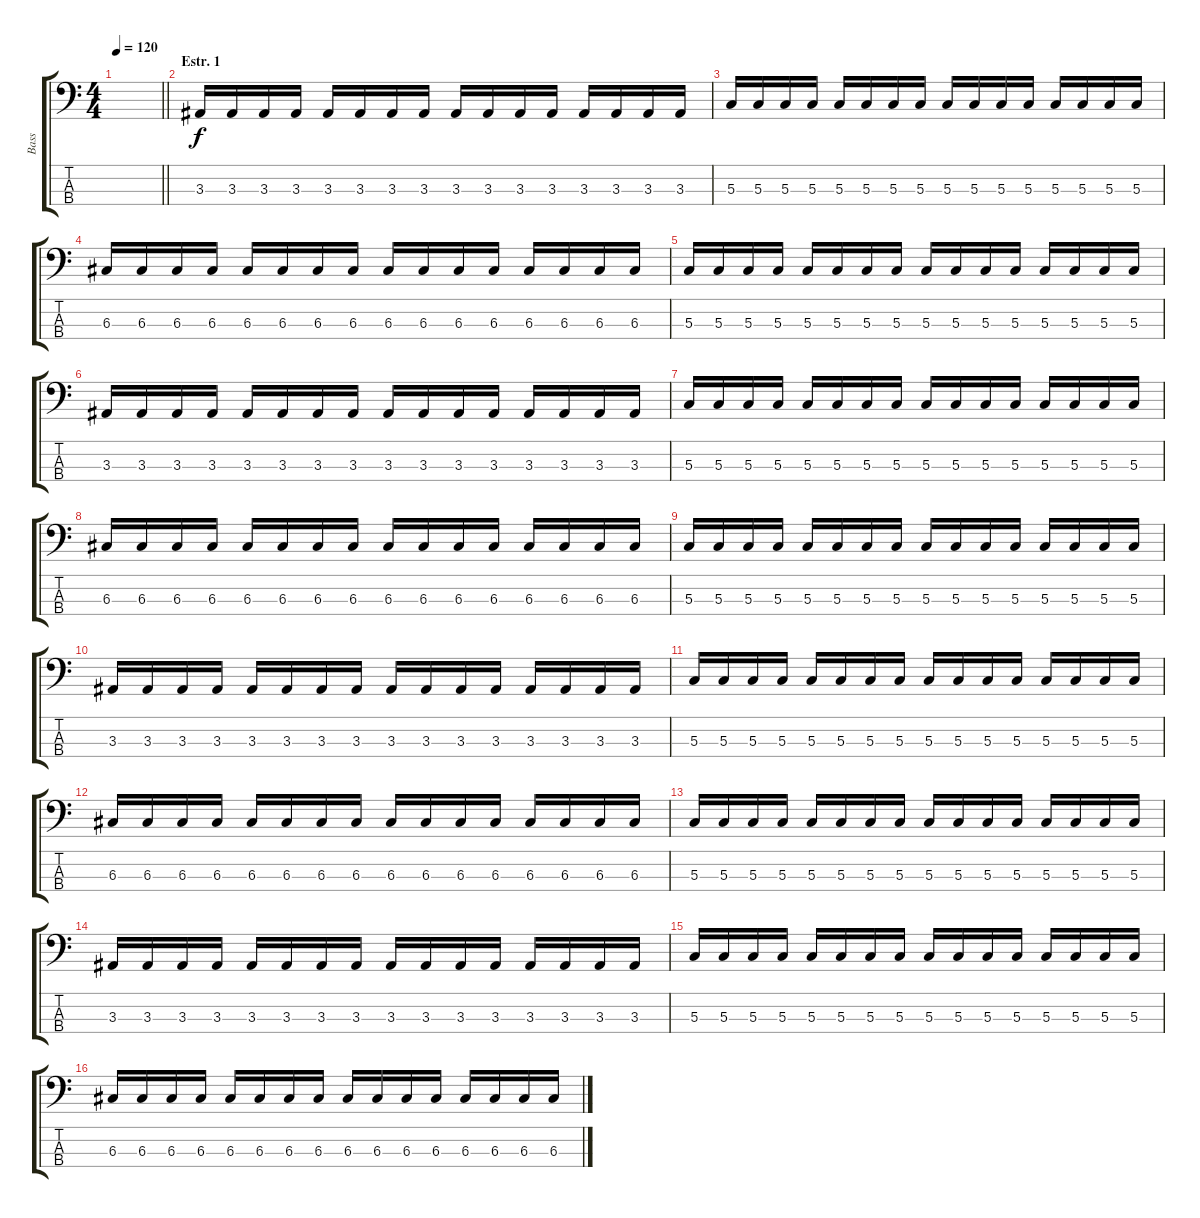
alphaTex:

\track ("Bass" "Bass") {instrument electricbassfinger}
\staff {score tabs}
\tuning (F2 C2 G1 D1) {hide}
\ts (4 4)
\tempo 120
\clef f4
\barLineRight lightlight
\ks c
|
\section ("" "Estr. 1")
3.3.16 3.3.16 3.3.16 3.3.16 3.3.16 3.3.16 3.3.16 3.3.16 3.3.16 3.3.16 3.3.16 3.3.16 3.3.16 3.3.16 3.3.16 3.3.16 |
5.3.16 5.3.16 5.3.16 5.3.16 5.3.16 5.3.16 5.3.16 5.3.16 5.3.16 5.3.16 5.3.16 5.3.16 5.3.16 5.3.16 5.3.16 5.3.16 |
6.3.16 6.3.16 6.3.16 6.3.16 6.3.16 6.3.16 6.3.16 6.3.16 6.3.16 6.3.16 6.3.16 6.3.16 6.3.16 6.3.16 6.3.16 6.3.16 |
5.3.16 5.3.16 5.3.16 5.3.16 5.3.16 5.3.16 5.3.16 5.3.16 5.3.16 5.3.16 5.3.16 5.3.16 5.3.16 5.3.16 5.3.16 5.3.16 |
3.3.16 3.3.16 3.3.16 3.3.16 3.3.16 3.3.16 3.3.16 3.3.16 3.3.16 3.3.16 3.3.16 3.3.16 3.3.16 3.3.16 3.3.16 3.3.16 |
5.3.16 5.3.16 5.3.16 5.3.16 5.3.16 5.3.16 5.3.16 5.3.16 5.3.16 5.3.16 5.3.16 5.3.16 5.3.16 5.3.16 5.3.16 5.3.16 |
6.3.16 6.3.16 6.3.16 6.3.16 6.3.16 6.3.16 6.3.16 6.3.16 6.3.16 6.3.16 6.3.16 6.3.16 6.3.16 6.3.16 6.3.16 6.3.16 |
5.3.16 5.3.16 5.3.16 5.3.16 5.3.16 5.3.16 5.3.16 5.3.16 5.3.16 5.3.16 5.3.16 5.3.16 5.3.16 5.3.16 5.3.16 5.3.16 |
3.3.16 3.3.16 3.3.16 3.3.16 3.3.16 3.3.16 3.3.16 3.3.16 3.3.16 3.3.16 3.3.16 3.3.16 3.3.16 3.3.16 3.3.16 3.3.16 |
5.3.16 5.3.16 5.3.16 5.3.16 5.3.16 5.3.16 5.3.16 5.3.16 5.3.16 5.3.16 5.3.16 5.3.16 5.3.16 5.3.16 5.3.16 5.3.16 |
6.3.16 6.3.16 6.3.16 6.3.16 6.3.16 6.3.16 6.3.16 6.3.16 6.3.16 6.3.16 6.3.16 6.3.16 6.3.16 6.3.16 6.3.16 6.3.16 |
5.3.16 5.3.16 5.3.16 5.3.16 5.3.16 5.3.16 5.3.16 5.3.16 5.3.16 5.3.16 5.3.16 5.3.16 5.3.16 5.3.16 5.3.16 5.3.16 |
3.3.16 3.3.16 3.3.16 3.3.16 3.3.16 3.3.16 3.3.16 3.3.16 3.3.16 3.3.16 3.3.16 3.3.16 3.3.16 3.3.16 3.3.16 3.3.16 |
5.3.16 5.3.16 5.3.16 5.3.16 5.3.16 5.3.16 5.3.16 5.3.16 5.3.16 5.3.16 5.3.16 5.3.16 5.3.16 5.3.16 5.3.16 5.3.16 |
6.3.16 6.3.16 6.3.16 6.3.16 6.3.16 6.3.16 6.3.16 6.3.16 6.3.16 6.3.16 6.3.16 6.3.16 6.3.16 6.3.16 6.3.16 6.3.16
